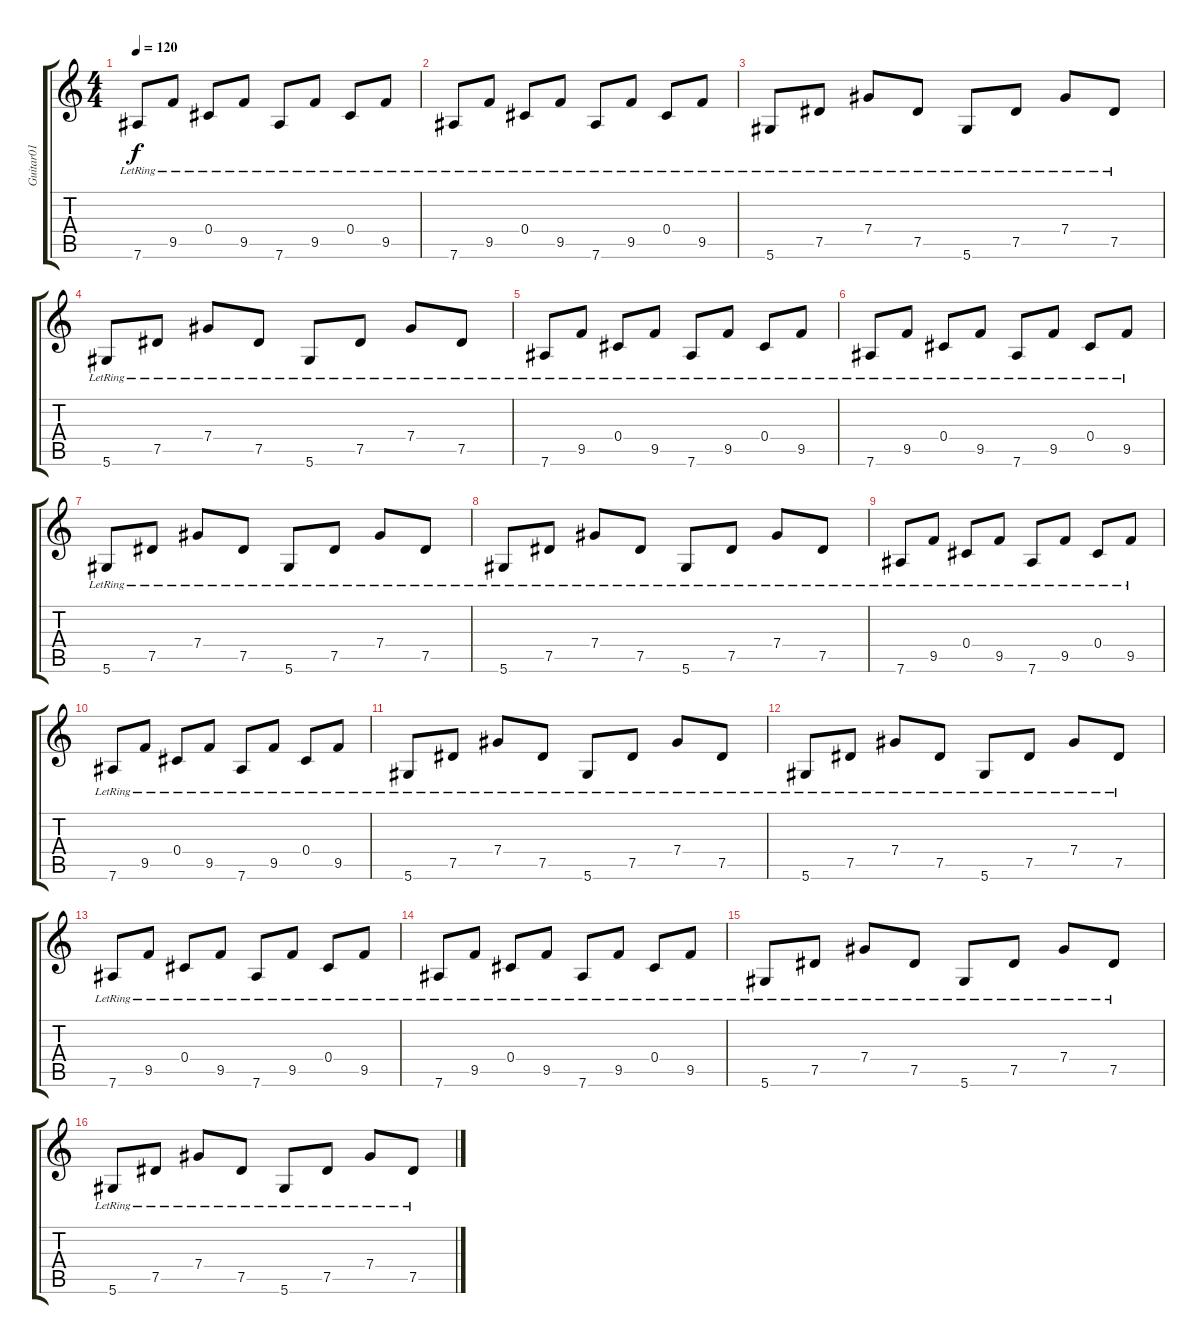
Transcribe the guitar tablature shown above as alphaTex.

\track ("Guitar01" "Guitar01") {instrument electricguitarclean}
\staff {score tabs}
\tuning (Eb4 Bb3 Gb3 Db3 Ab2 Eb2) {hide}
\ts (4 4)
\tempo 120
\clef g2
\ks c
7.6{lr}.8{dy f} 9.5{lr}.8 0.4{lr}.8 9.5{lr}.8 7.6{lr}.8 9.5{lr}.8 0.4{lr}.8 9.5{lr}.8 |
7.6{lr}.8 9.5{lr}.8 0.4{lr}.8 9.5{lr}.8 7.6{lr}.8 9.5{lr}.8 0.4{lr}.8 9.5{lr}.8 |
5.6{lr}.8 7.5{lr}.8 7.4{lr}.8 7.5{lr}.8 5.6{lr}.8 7.5{lr}.8 7.4{lr}.8 7.5{lr}.8 |
5.6{lr}.8 7.5{lr}.8 7.4{lr}.8 7.5{lr}.8 5.6{lr}.8 7.5{lr}.8 7.4{lr}.8 7.5{lr}.8 |
7.6{lr}.8 9.5{lr}.8 0.4{lr}.8 9.5{lr}.8 7.6{lr}.8 9.5{lr}.8 0.4{lr}.8 9.5{lr}.8 |
7.6{lr}.8 9.5{lr}.8 0.4{lr}.8 9.5{lr}.8 7.6{lr}.8 9.5{lr}.8 0.4{lr}.8 9.5{lr}.8 |
5.6{lr}.8 7.5{lr}.8 7.4{lr}.8 7.5{lr}.8 5.6{lr}.8 7.5{lr}.8 7.4{lr}.8 7.5{lr}.8 |
5.6{lr}.8 7.5{lr}.8 7.4{lr}.8 7.5{lr}.8 5.6{lr}.8 7.5{lr}.8 7.4{lr}.8 7.5{lr}.8 |
7.6{lr}.8 9.5{lr}.8 0.4{lr}.8 9.5{lr}.8 7.6{lr}.8 9.5{lr}.8 0.4{lr}.8 9.5{lr}.8 |
7.6{lr}.8 9.5{lr}.8 0.4{lr}.8 9.5{lr}.8 7.6{lr}.8 9.5{lr}.8 0.4{lr}.8 9.5{lr}.8 |
5.6{lr}.8 7.5{lr}.8 7.4{lr}.8 7.5{lr}.8 5.6{lr}.8 7.5{lr}.8 7.4{lr}.8 7.5{lr}.8 |
5.6{lr}.8 7.5{lr}.8 7.4{lr}.8 7.5{lr}.8 5.6{lr}.8 7.5{lr}.8 7.4{lr}.8 7.5{lr}.8 |
7.6{lr}.8 9.5{lr}.8 0.4{lr}.8 9.5{lr}.8 7.6{lr}.8 9.5{lr}.8 0.4{lr}.8 9.5{lr}.8 |
7.6{lr}.8 9.5{lr}.8 0.4{lr}.8 9.5{lr}.8 7.6{lr}.8 9.5{lr}.8 0.4{lr}.8 9.5{lr}.8 |
5.6{lr}.8 7.5{lr}.8 7.4{lr}.8 7.5{lr}.8 5.6{lr}.8 7.5{lr}.8 7.4{lr}.8 7.5{lr}.8 |
5.6{lr}.8 7.5{lr}.8 7.4{lr}.8 7.5{lr}.8 5.6{lr}.8 7.5{lr}.8 7.4{lr}.8 7.5{lr}.8
